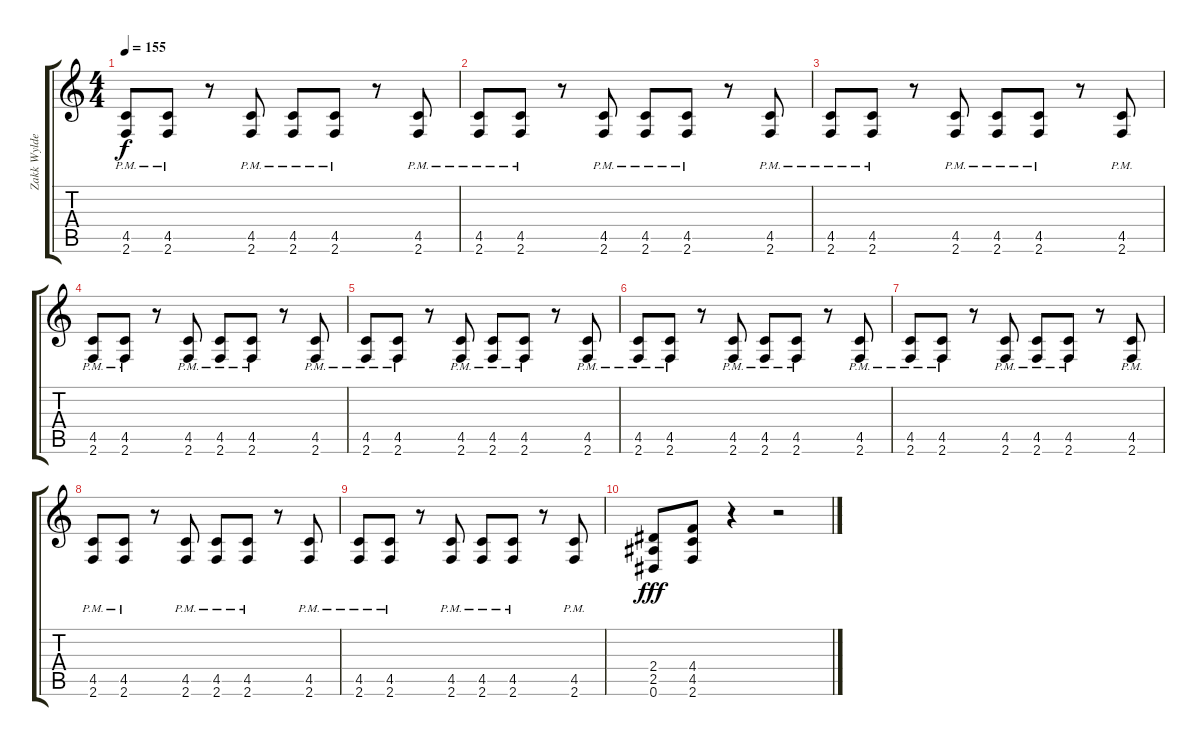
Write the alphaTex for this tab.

\track ("Zakk Wylde - Rhytm Guitar II" "Zakk Wylde") {instrument overdrivenguitar}
\staff {score tabs}
\tuning (Eb4 Bb3 Gb3 Db3 Ab2 Eb2) {hide}
\ts (4 4)
\tempo 155
\clef g2
\ks c
(4.5{pm} 2.6{pm}).8{dy f} (4.5{pm} 2.6{pm}).8 r.8 (4.5{pm} 2.6{pm}).8 (4.5{pm} 2.6{pm}).8 (4.5{pm} 2.6{pm}).8 r.8 (4.5{pm} 2.6{pm}).8 |
(4.5{pm} 2.6{pm}).8 (4.5{pm} 2.6{pm}).8 r.8 (4.5{pm} 2.6{pm}).8 (4.5{pm} 2.6{pm}).8 (4.5{pm} 2.6{pm}).8 r.8 (4.5{pm} 2.6{pm}).8 |
(4.5{pm} 2.6{pm}).8 (4.5{pm} 2.6{pm}).8 r.8 (4.5{pm} 2.6{pm}).8 (4.5{pm} 2.6{pm}).8 (4.5{pm} 2.6{pm}).8 r.8 (4.5{pm} 2.6{pm}).8 |
(4.5{pm} 2.6{pm}).8 (4.5{pm} 2.6{pm}).8 r.8 (4.5{pm} 2.6{pm}).8 (4.5{pm} 2.6{pm}).8 (4.5{pm} 2.6{pm}).8 r.8 (4.5{pm} 2.6{pm}).8 |
(4.5{pm} 2.6{pm}).8 (4.5{pm} 2.6{pm}).8 r.8 (4.5{pm} 2.6{pm}).8 (4.5{pm} 2.6{pm}).8 (4.5{pm} 2.6{pm}).8 r.8 (4.5{pm} 2.6{pm}).8 |
(4.5{pm} 2.6{pm}).8 (4.5{pm} 2.6{pm}).8 r.8 (4.5{pm} 2.6{pm}).8 (4.5{pm} 2.6{pm}).8 (4.5{pm} 2.6{pm}).8 r.8 (4.5{pm} 2.6{pm}).8 |
(4.5{pm} 2.6{pm}).8 (4.5{pm} 2.6{pm}).8 r.8 (4.5{pm} 2.6{pm}).8 (4.5{pm} 2.6{pm}).8 (4.5{pm} 2.6{pm}).8 r.8 (4.5{pm} 2.6{pm}).8 |
(4.5{pm} 2.6{pm}).8 (4.5{pm} 2.6{pm}).8 r.8 (4.5{pm} 2.6{pm}).8 (4.5{pm} 2.6{pm}).8 (4.5{pm} 2.6{pm}).8 r.8 (4.5{pm} 2.6{pm}).8 |
(4.5{pm} 2.6{pm}).8 (4.5{pm} 2.6{pm}).8 r.8 (4.5{pm} 2.6{pm}).8 (4.5{pm} 2.6{pm}).8 (4.5{pm} 2.6{pm}).8 r.8 (4.5{pm} 2.6{pm}).8 |
(2.4 2.5 0.6).8{dy fff} (4.4 4.5 2.6).8 r.4 r.2
